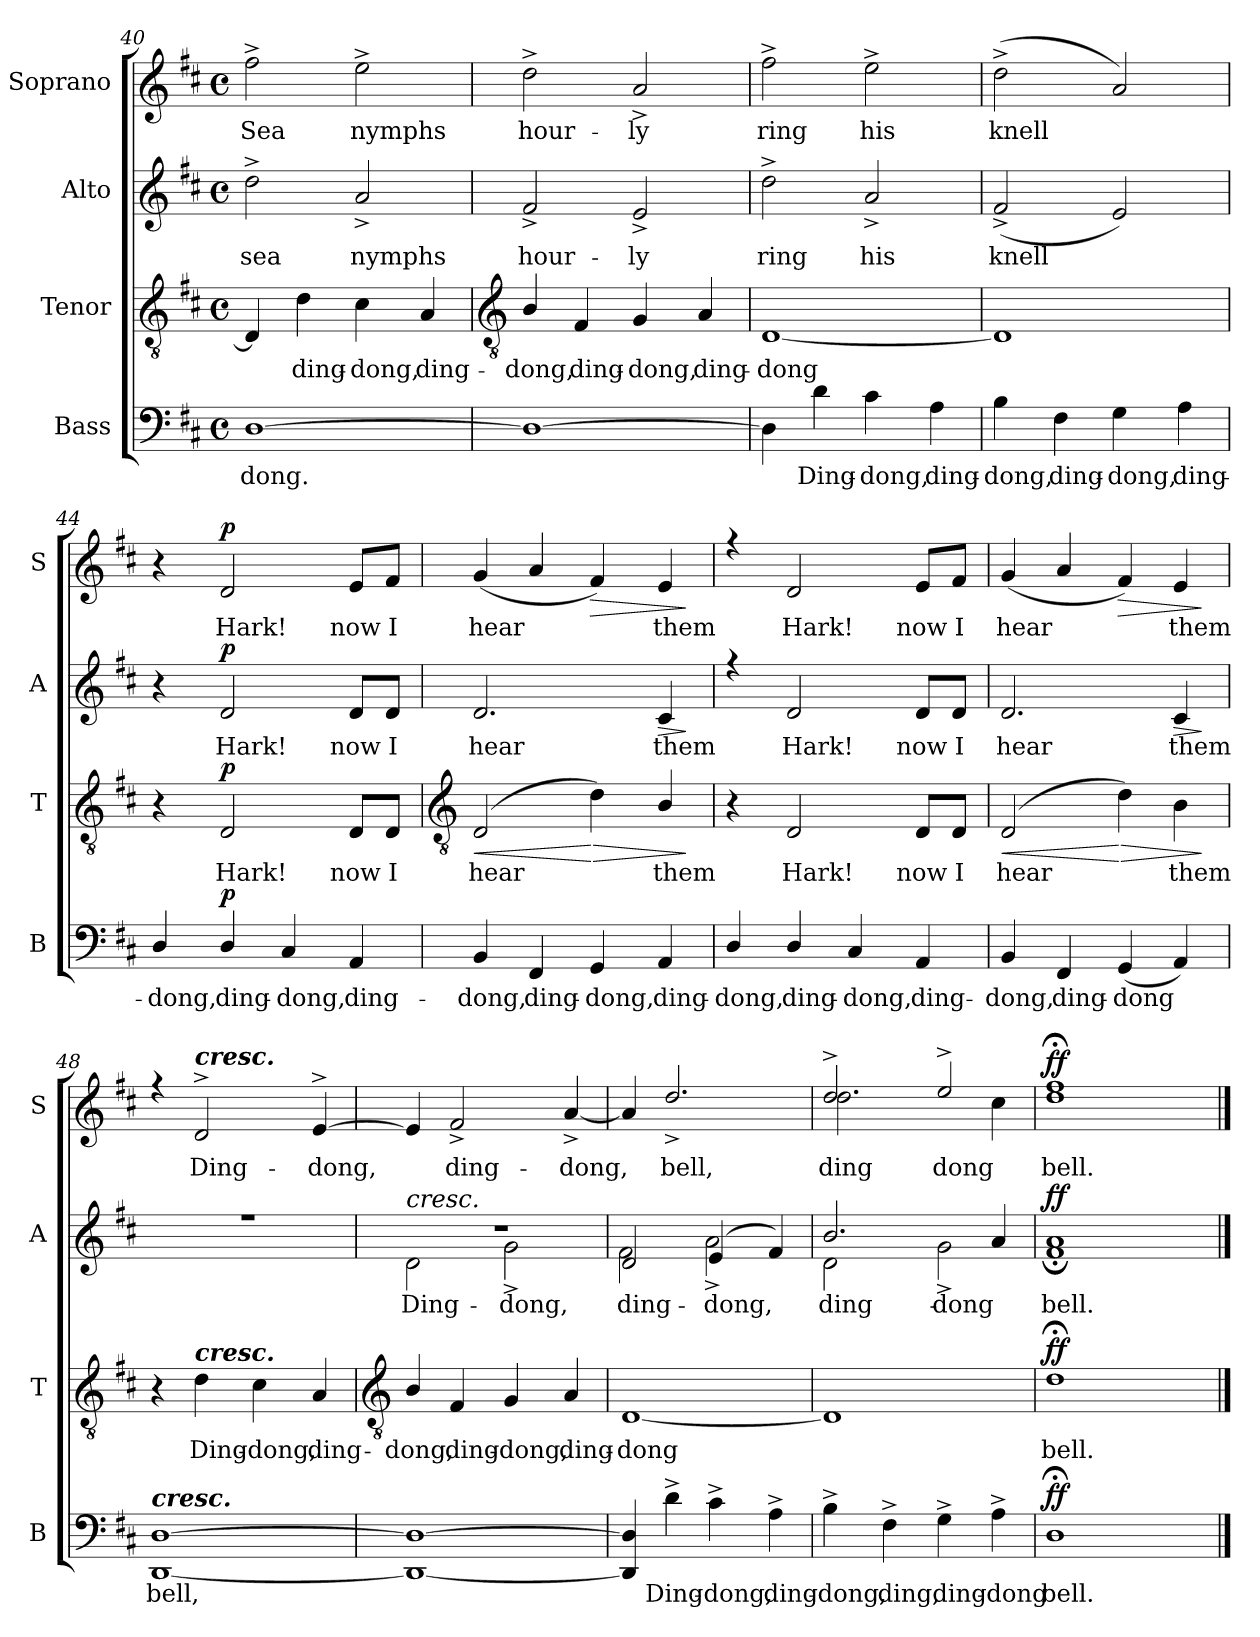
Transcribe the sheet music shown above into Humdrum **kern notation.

**kern	**text	**dynam	**kern	**text	**dynam	**kern	**text	**dynam	**kern	**text	**dynam
*part4	*part4	*part4	*part3	*part3	*part3	*part2	*part2	*part2	*part1	*part1	*part1
*staff4	*staff4	*staff4	*staff3	*staff3	*staff3	*staff2	*staff2	*staff2	*staff1	*staff1	*staff1
*I"Bass	*	*	*I"Tenor	*	*	*I"Alto	*	*	*I"Soprano	*	*
*I'B	*	*	*I'T	*	*	*I'A	*	*	*I'S	*	*
*clefF4	*	*	*clefGv2	*	*	*clefG2	*	*	*clefG2	*	*
*k[f#c#]	*	*	*k[f#c#]	*	*	*k[f#c#]	*	*	*k[f#c#]	*	*
*D:	*	*	*D:	*	*	*D:	*	*	*D:	*	*
*M4/4	*	*	*M4/4	*	*	*M4/4	*	*	*M4/4	*	*
*met(c)	*	*	*met(c)	*	*	*met(c)	*	*	*met(c)	*	*
=40	=40	=40	=40	=40	=40	=40	=40	=40	=40	=40	=40
!	!LO:LY:b	!	!	!	!	!	!LO:LY:b	!	!	!LO:LY:b	!
[1D	-dong.	.	4D]	.	.	2dd^	sea	.	2ff#^	Sea	.
!	!	!	!	!LO:LY:b	!	!	!	!	!	!	!
.	.	.	4d	ding-	.	.	.	.	.	.	.
!	!	!	!	!LO:LY:b	!	!	!LO:LY:b	!	!	!LO:LY:b	!
.	.	.	4c#	-dong,	.	2a^	nymphs	.	2ee^	nymphs	.
!	!	!	!	!LO:LY:b	!	!	!	!	!	!	!
.	.	.	4A	ding-	.	.	.	.	.	.	.
!!LO:LB:g=z
=41	=41	=41	=41	=41	=41	=41	=41	=41	=41	=41	=41
*	*	*	*clefGv2	*	*	*	*	*	*	*	*
!	!	!	!	!LO:LY:b	!	!	!LO:LY:b	!	!	!LO:LY:b	!
1D_	.	.	4B/	-dong,	.	2f#^	hour-	.	2dd^	hour-	.
!	!	!	!	!LO:LY:b	!	!	!	!	!	!	!
.	.	.	4F#	ding-	.	.	.	.	.	.	.
!	!	!	!	!LO:LY:b	!	!	!LO:LY:b	!	!	!LO:LY:b	!
.	.	.	4G	-dong,	.	2e^	-ly	.	2a^	-ly	.
!	!	!	!	!LO:LY:b	!	!	!	!	!	!	!
.	.	.	4A	ding-	.	.	.	.	.	.	.
=42	=42	=42	=42	=42	=42	=42	=42	=42	=42	=42	=42
!	!	!	!	!LO:LY:b	!	!	!LO:LY:b	!	!	!LO:LY:b	!
4D]	.	.	[1D	-dong	.	2dd^	ring	.	2ff#^	ring	.
!	!LO:LY:b	!	!	!	!	!	!	!	!	!	!
4d	Ding-	.	.	.	.	.	.	.	.	.	.
!	!LO:LY:b	!	!	!	!	!	!LO:LY:b	!	!	!LO:LY:b	!
4c#	-dong,	.	.	.	.	2a^	his	.	2ee^	his	.
!	!LO:LY:b	!	!	!	!	!	!	!	!	!	!
4A	ding-	.	.	.	.	.	.	.	.	.	.
=43	=43	=43	=43	=43	=43	=43	=43	=43	=43	=43	=43
!	!LO:LY:b	!	!	!	!	!	!LO:LY:b	!	!	!LO:LY:b	!
4B	-dong,	.	1D]	.	.	(<2f#^	knell	.	(<2dd^	knell	.
!	!LO:LY:b	!	!	!	!	!	!	!	!	!	!
4F#	ding-	.	.	.	.	.	.	.	.	.	.
!	!LO:LY:b	!	!	!	!	!	!	!	!	!	!
4G	-dong,	.	.	.	.	2e)	.	.	2a)	.	.
!	!LO:LY:b	!	!	!	!	!	!	!	!	!	!
4A	ding-	.	.	.	.	.	.	.	.	.	.
=44	=44	=44	=44	=44	=44	=44	=44	=44	=44	=44	=44
!	!LO:LY:b	!	!	!	!	!	!	!	!	!	!
4D/	-dong,	.	4r	.	.	4r	.	.	4r	.	.
!	!LO:LY:b	!LO:DY:b	!	!LO:LY:b	!LO:DY:b	!	!LO:LY:b	!LO:DY:b	!	!LO:LY:b	!LO:DY:b
4D/	ding-	p	2D	Hark!	p	2d	Hark!	p	2d	Hark!	p
!	!LO:LY:b	!	!	!	!	!	!	!	!	!	!
4C#	-dong,	.	.	.	.	.	.	.	.	.	.
!	!LO:LY:b	!	!	!LO:LY:b	!	!	!LO:LY:b	!	!	!LO:LY:b	!
4AA	ding-	.	8D/L	now	.	8d/L	now	.	8e/L	now	.
!	!	!	!	!LO:LY:b	!	!	!LO:LY:b	!	!	!LO:LY:b	!
.	.	.	8D/J	I	.	8d/J	I	.	8f#/J	I	.
!!LO:LB:g=z
=45	=45	=45	=45	=45	=45	=45	=45	=45	=45	=45	=45
*	*	*	*clefGv2	*	*	*	*	*	*	*	*
!	!LO:LY:b	!	!	!LO:LY:b	!LO:HP:b	!	!LO:LY:b	!LO:HP:b	!	!LO:LY:b	!LO:HP:b
*	*	*	*	*	*	*^	*	*	*^	*	*
4BB	-dong,	.	(<2D	hear	<	2.d/	1ryy	hear	<	(>4g/	1ryy	hear	<
!	!LO:LY:b	!	!	!	!	!	!	!	!	!	!	!	!
4FF#	ding-	.	.	.	.	.	.	.	.	4a/	.	.	.
!	!LO:LY:b	!	!	!	!LO:HP:n=1:b	!	!	!	!	!	!	!	!LO:HP:n=1:b
4GG	-dong,	.	4d)	.	[ >	.	.	.	.	4f#/)	.	.	[ >
!	!LO:LY:b	!	!	!LO:LY:b	!	!	!	!LO:LY:b	!LO:HP:n=1:b	!	!	!LO:LY:b	!
4AA	ding-	.	4B/	them	.	4c#/	.	them	[ >	4e/	.	them	.
*	*	*	*	*	*	*v	*v	*	*	*	*	*	*
*	*	*	*	*	*	*	*	*	*v	*v	*	*
.	.	.	.	.	]	.	.	]	.	.	]
=46	=46	=46	=46	=46	=46	=46	=46	=46	=46	=46	=46
!	!LO:LY:b	!	!	!	!	!	!	!	!	!	!
*	*	*	*	*	*	*^	*	*	*^	*	*
4D/	-dong,	.	4r	.	.	4r	1ryy	.	.	4r	1ryy	.	.
!	!LO:LY:b	!	!	!LO:LY:b	!	!	!	!LO:LY:b	!	!	!	!LO:LY:b	!
4D/	ding-	.	2D	Hark!	.	2d/	.	Hark!	.	2d/	.	Hark!	.
!	!LO:LY:b	!	!	!	!	!	!	!	!	!	!	!	!
4C#	-dong,	.	.	.	.	.	.	.	.	.	.	.	.
!	!LO:LY:b	!	!	!LO:LY:b	!	!	!	!LO:LY:b	!	!	!	!LO:LY:b	!
4AA	ding-	.	8D/L	now	.	8d/L	.	now	.	8e/L	.	now	.
!	!	!	!	!LO:LY:b	!	!	!	!LO:LY:b	!	!	!	!LO:LY:b	!
.	.	.	8D/J	I	.	8d/J	.	I	.	8f#/J	.	I	.
=47	=47	=47	=47	=47	=47	=47	=47	=47	=47	=47	=47	=47	=47
!	!LO:LY:b	!	!	!LO:LY:b	!LO:HP:b	!	!	!LO:LY:b	!LO:HP:b	!	!	!LO:LY:b	!LO:HP:b
4BB	-dong,	.	(<2D	hear	<	2.d/	1ryy	hear	<	(>4g/	1ryy	hear	<
!	!LO:LY:b	!	!	!	!	!	!	!	!	!	!	!	!
4FF#	ding-	.	.	.	.	.	.	.	.	4a/	.	.	.
!	!LO:LY:b	!	!	!	!LO:HP:n=1:b	!	!	!	!	!	!	!	!LO:HP:n=1:b
(<4GG	-dong	.	4d)	.	[ >	.	.	.	.	4f#/)	.	.	[ >
!	!	!	!	!LO:LY:b	!	!	!	!LO:LY:b	!LO:HP:n=1:b	!	!	!LO:LY:b	!
4AA)	.	.	4B	them	.	4c#/	.	them	[ >	4e/	.	them	.
*	*	*	*	*	*	*v	*v	*	*	*	*	*	*
*	*	*	*	*	*	*	*	*	*v	*v	*	*
.	.	.	.	.	]	.	.	]	.	.	]
=48	=48	=48	=48	=48	=48	=48	=48	=48	=48	=48	=48
!LO:TX:a:Bi:t=cresc.	!	!	!	!	!	!	!	!	!	!	!
!	!LO:LY:b	!	!	!	!	!	!	!	!	!	!
*	*	*	*	*	*	*^	*	*	*^	*	*
[1DD [1D	bell,	.	4r	.	.	1r	1ryy	.	.	4r	1ryy	.	.
!	!	!	!	!	!	!	!	!	!	!LO:TX:a:Bi:t=cresc.	!	!	!
!	!	!	!LO:TX:a:Bi:t=cresc.	!	!	!	!	!	!	!	!	!	!
!	!	!	!	!LO:LY:b	!	!	!	!	!	!	!	!LO:LY:b	!
.	.	.	4d	Ding-	.	.	.	.	.	2d^/	.	Ding-	.
!	!	!	!	!LO:LY:b	!	!	!	!	!	!	!	!	!
.	.	.	4c#	-dong,	.	.	.	.	.	.	.	.	.
!	!	!	!	!LO:LY:b	!	!	!	!	!	!	!	!LO:LY:b	!
.	.	.	4A	ding-	.	.	.	.	.	[4e^/	.	-dong,	.
!!LO:LB:g=z	!!
=49	=49	=49	=49	=49	=49	=49	=49	=49	=49	=49	=49	=49	=49
*	*	*	*clefGv2	*	*	*	*	*	*	*	*	*	*
!	!	!	!	!	!	!LO:TX:a:i:t=cresc.	!	!	!	!	!	!	!
!	!	!	!	!LO:LY:b	!	!	!	!LO:LY:b	!	!	!	!	!
1DD_ 1D_	.	.	4B/	-dong,	.	1r	2d\	Ding-	.	4e/]	4ryy	.	.
!	!	!	!	!LO:LY:b	!	!	!	!	!	!	!	!LO:LY:b	!
.	.	.	4F#	ding-	.	.	.	.	.	2f#^/	4ryy	ding-	.
!	!	!	!	!LO:LY:b	!	!	!	!LO:LY:b	!	!	!	!	!
.	.	.	4G	-dong,	.	.	2g^\	-dong,	.	.	4ryy	.	.
!	!	!	!	!LO:LY:b	!	!	!	!	!	!	!	!LO:LY:b	!
.	.	.	4A	ding-	.	.	.	.	.	[4a^/	4ryy	-dong,	.
=50	=50	=50	=50	=50	=50	=50	=50	=50	=50	=50	=50	=50	=50
!	!	!	!	!LO:LY:b	!	!	!	!LO:LY:b	!	!	!	!	!
4DD] 4D]	.	.	[1D	-dong	.	2d/	2f#\	ding-	.	4a/]	4ryy	.	.
!	!LO:LY:b	!	!	!	!	!	!	!	!	!	!	!LO:LY:b	!
4d^	Ding-	.	.	.	.	.	.	.	.	2.dd^/	4ryy	bell,	.
!	!LO:LY:b	!	!	!	!	!	!	!LO:LY:b	!	!	!	!	!
4c#^	-dong,	.	.	.	.	(>4e/	2a^\	-dong,	.	.	4ryy	.	.
!	!LO:LY:b	!	!	!	!	!	!	!	!	!	!	!	!
4A^	ding-	.	.	.	.	4f#/)	.	.	.	.	4ryy	.	.
=51	=51	=51	=51	=51	=51	=51	=51	=51	=51	=51	=51	=51	=51
!	!LO:LY:b	!	!	!	!	!	!	!LO:LY:b	!	!	!	!LO:LY:b	!
4B^	-dong,	.	1D]	.	.	2.b/	2d\	ding-	.	2dd^/	2.dd\	ding	.
!	!LO:LY:b	!	!	!	!	!	!	!	!	!	!	!	!
4F#^	ding,	.	.	.	.	.	.	.	.	.	.	.	.
!	!LO:LY:b	!	!	!	!	!	!	!LO:LY:b	!	!	!	!LO:LY:b	!
4G^	ding-	.	.	.	.	.	2g^\	-dong	.	2ee^/	.	dong	.
!	!LO:LY:b	!	!	!	!	!	!	!	!	!	!	!	!
4A^	-dong	.	.	.	.	4a/	.	.	.	.	4cc#\	.	.
=52	=52	=52	=52	=52	=52	=52	=52	=52	=52	=52	=52	=52	=52
!	!LO:LY:b	!LO:DY:b	!	!LO:LY:b	!LO:DY:b	!	!	!LO:LY:b	!LO:DY:b	!	!	!LO:LY:b	!LO:DY:b
1D;<	bell.	ff	1d;<	bell.	ff	1ryy	1f#\;< 1a\;<	bell.	ff	1dd/;< 1ff#/;<	4ryy	bell.	ff
.	.	.	.	.	.	.	.	.	.	.	4ryy	.	.
.	.	.	.	.	.	.	.	.	.	.	4ryy	.	.
.	.	.	.	.	.	.	.	.	.	.	4ryy	.	.
*	*	*	*	*	*	*v	*v	*	*	*	*	*	*
*	*	*	*	*	*	*	*	*	*v	*v	*	*
==	==	==	==	==	==	==	==	==	==	==	==
*-	*-	*-	*-	*-	*-	*-	*-	*-	*-	*-	*-
